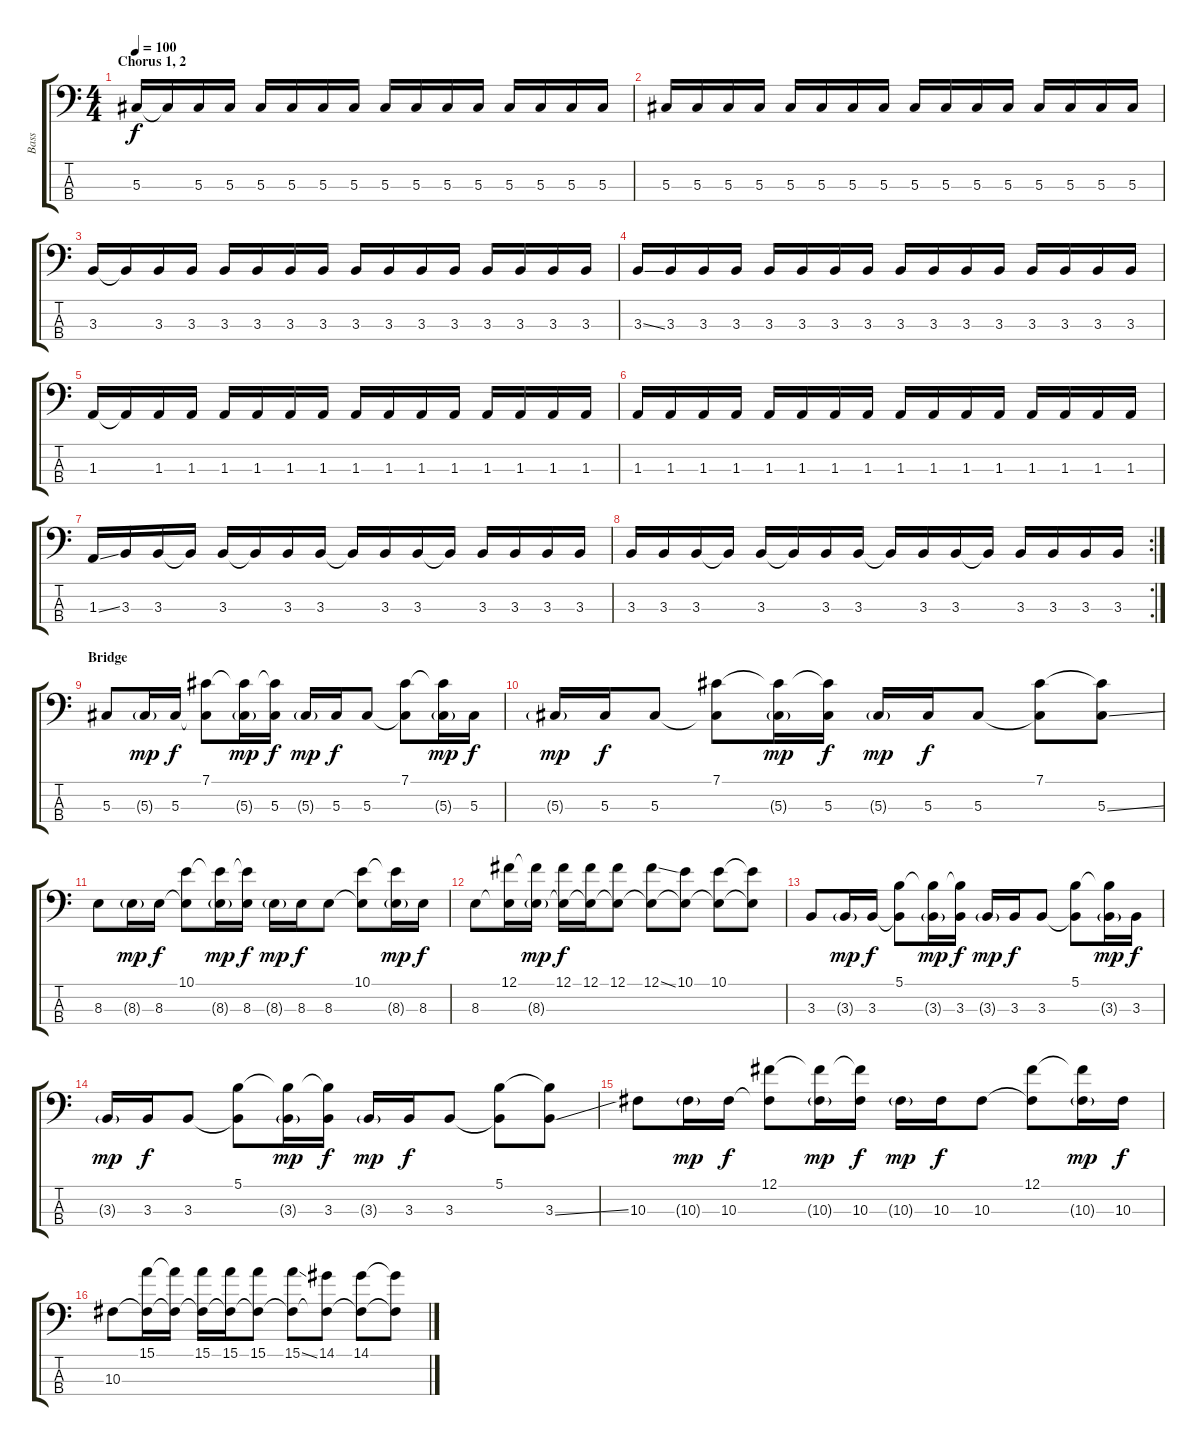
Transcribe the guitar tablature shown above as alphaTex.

\track ("Bass" "Bass") {instrument electricbassfinger}
\staff {score tabs}
\tuning (Gb2 Db2 Ab1 Db1) {hide}
\ts (4 4)
\section ("" "Chorus 1, 2")
\tempo 100
\clef f4
\ks c
5.3.16{dy f} 5.3{t}.16 5.3.16 5.3.16 5.3.16 5.3.16 5.3.16 5.3.16 5.3.16 5.3.16 5.3.16 5.3.16 5.3.16 5.3.16 5.3.16 5.3.16 |
5.3.16 5.3.16 5.3.16 5.3.16 5.3.16 5.3.16 5.3.16 5.3.16 5.3.16 5.3.16 5.3.16 5.3.16 5.3.16 5.3.16 5.3.16 5.3.16 |
3.3.16 3.3{t}.16 3.3.16 3.3.16 3.3.16 3.3.16 3.3.16 3.3.16 3.3.16 3.3.16 3.3.16 3.3.16 3.3.16 3.3.16 3.3.16 3.3.16 |
3.3{ss}.16 3.3.16 3.3.16 3.3.16 3.3.16 3.3.16 3.3.16 3.3.16 3.3.16 3.3.16 3.3.16 3.3.16 3.3.16 3.3.16 3.3.16 3.3.16 |
1.3.16 1.3{t}.16 1.3.16 1.3.16 1.3.16 1.3.16 1.3.16 1.3.16 1.3.16 1.3.16 1.3.16 1.3.16 1.3.16 1.3.16 1.3.16 1.3.16 |
1.3.16 1.3.16 1.3.16 1.3.16 1.3.16 1.3.16 1.3.16 1.3.16 1.3.16 1.3.16 1.3.16 1.3.16 1.3.16 1.3.16 1.3.16 1.3.16 |
1.3{ss}.16 3.3.16 3.3.16 3.3{t}.16 3.3.16 3.3{t}.16 3.3.16 3.3.16 3.3{t}.16 3.3.16 3.3.16 3.3{t}.16 3.3.16 3.3.16 3.3.16 3.3.16 |
\rc 2
3.3.16 3.3.16 3.3.16 3.3{t}.16 3.3.16 3.3{t}.16 3.3.16 3.3.16 3.3{t}.16 3.3.16 3.3.16 3.3{t}.16 3.3.16 3.3.16 3.3.16 3.3.16 |
\section ("" "Bridge")
5.3.8 5.3{g}.16{dy mp} 5.3.16{dy f} (7.1 5.3{t}).8 (7.1{t} 5.3{g}).16{dy mp} (7.1{t} 5.3).16{dy f} 5.3{g}.16{dy mp} 5.3.16{dy f} 5.3.8 (7.1 5.3{t}).8 (7.1{t} 5.3{g}).16{dy mp} 5.3.16{dy f} |
5.3{g}.16{dy mp} 5.3.16{dy f} 5.3.8 (7.1 5.3{t}).8 (7.1{t} 5.3{g}).16{dy mp} (7.1{t} 5.3).16{dy f} 5.3{g}.16{dy mp} 5.3.16{dy f} 5.3.8 (7.1 5.3{t}).8 (7.1{t} 5.3{ss}).8 |
8.3.8 8.3{g}.16{dy mp} 8.3.16{dy f} (10.1 8.3{t}).8 (10.1{t} 8.3{g}).16{dy mp} (10.1{t} 8.3).16{dy f} 8.3{g}.16{dy mp} 8.3.16{dy f} 8.3.8 (10.1 8.3{t}).8 (10.1{t} 8.3{g}).16{dy mp} 8.3.16{dy f} |
8.3.8 (12.1 8.3{t}).16 (12.1{t} 8.3{g}).16{dy mp} (12.1 8.3{t}).16{dy f} (12.1 8.3{t}).16 (12.1 8.3{t}).8 (12.1{ss} 8.3{t}).8 (10.1 8.3{t}).8 (10.1 8.3{t}).8 (10.1{t} 8.3{t}).8 |
3.3.8 3.3{g}.16{dy mp} 3.3.16{dy f} (5.1 3.3{t}).8 (5.1{t} 3.3{g}).16{dy mp} (5.1{t} 3.3).16{dy f} 3.3{g}.16{dy mp} 3.3.16{dy f} 3.3.8 (5.1 3.3{t}).8 (5.1{t} 3.3{g}).16{dy mp} 3.3.16{dy f} |
3.3{g}.16{dy mp} 3.3.16{dy f} 3.3.8 (5.1 3.3{t}).8 (5.1{t} 3.3{g}).16{dy mp} (5.1{t} 3.3).16{dy f} 3.3{g}.16{dy mp} 3.3.16{dy f} 3.3.8 (5.1 3.3{t}).8 (5.1{t} 3.3{ss}).8 |
10.3.8 10.3{g}.16{dy mp} 10.3.16{dy f} (12.1 10.3{t}).8 (12.1{t} 10.3{g}).16{dy mp} (12.1{t} 10.3).16{dy f} 10.3{g}.16{dy mp} 10.3.16{dy f} 10.3.8 (12.1 10.3{t}).8 (12.1{t} 10.3{g}).16{dy mp} 10.3.16{dy f} |
10.3.8 (15.1 10.3{t}).16 (15.1{t} 10.3{t}).16 (15.1 10.3{t}).16 (15.1 10.3{t}).16 (15.1 10.3{t}).8 (15.1{ss} 10.3{t}).8 (14.1 10.3{t}).8 (14.1 10.3{t}).8 (14.1{t} 10.3{t}).8
